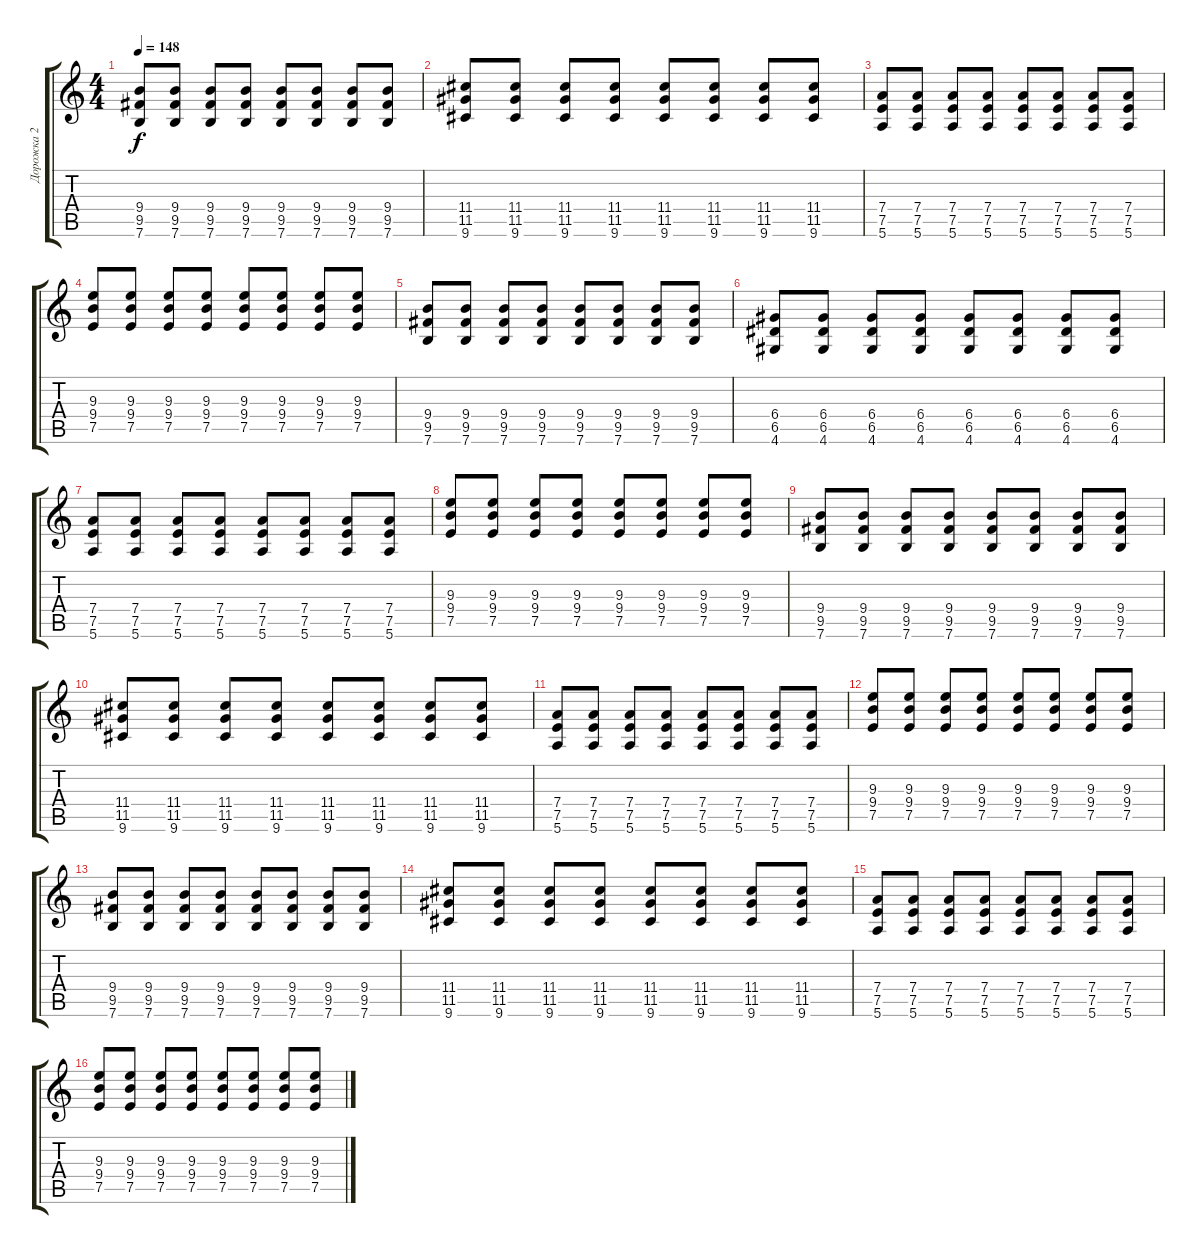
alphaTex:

\track ("Дорожка 2" "Дорожка 2") {instrument overdrivenguitar}
\staff {score tabs}
\tuning (E4 B3 G3 D3 A2 E2) {hide}
\ts (4 4)
\tempo 148
\clef g2
\ks c
(9.4 9.5 7.6).8{dy f} (9.4 9.5 7.6).8 (9.4 9.5 7.6).8 (9.4 9.5 7.6).8 (9.4 9.5 7.6).8 (9.4 9.5 7.6).8 (9.4 9.5 7.6).8 (9.4 9.5 7.6).8 |
(11.4 11.5 9.6).8 (11.4 11.5 9.6).8 (11.4 11.5 9.6).8 (11.4 11.5 9.6).8 (11.4 11.5 9.6).8 (11.4 11.5 9.6).8 (11.4 11.5 9.6).8 (11.4 11.5 9.6).8 |
(7.4 7.5 5.6).8 (7.4 7.5 5.6).8 (7.4 7.5 5.6).8 (7.4 7.5 5.6).8 (7.4 7.5 5.6).8 (7.4 7.5 5.6).8 (7.4 7.5 5.6).8 (7.4 7.5 5.6).8 |
(9.3 9.4 7.5).8 (9.3 9.4 7.5).8 (9.3 9.4 7.5).8 (9.3 9.4 7.5).8 (9.3 9.4 7.5).8 (9.3 9.4 7.5).8 (9.3 9.4 7.5).8 (9.3 9.4 7.5).8 |
(9.4 9.5 7.6).8 (9.4 9.5 7.6).8 (9.4 9.5 7.6).8 (9.4 9.5 7.6).8 (9.4 9.5 7.6).8 (9.4 9.5 7.6).8 (9.4 9.5 7.6).8 (9.4 9.5 7.6).8 |
(6.4 6.5 4.6).8 (6.4 6.5 4.6).8 (6.4 6.5 4.6).8 (6.4 6.5 4.6).8 (6.4 6.5 4.6).8 (6.4 6.5 4.6).8 (6.4 6.5 4.6).8 (6.4 6.5 4.6).8 |
(7.4 7.5 5.6).8 (7.4 7.5 5.6).8 (7.4 7.5 5.6).8 (7.4 7.5 5.6).8 (7.4 7.5 5.6).8 (7.4 7.5 5.6).8 (7.4 7.5 5.6).8 (7.4 7.5 5.6).8 |
(9.3 9.4 7.5).8 (9.3 9.4 7.5).8 (9.3 9.4 7.5).8 (9.3 9.4 7.5).8 (9.3 9.4 7.5).8 (9.3 9.4 7.5).8 (9.3 9.4 7.5).8 (9.3 9.4 7.5).8 |
(9.4 9.5 7.6).8 (9.4 9.5 7.6).8 (9.4 9.5 7.6).8 (9.4 9.5 7.6).8 (9.4 9.5 7.6).8 (9.4 9.5 7.6).8 (9.4 9.5 7.6).8 (9.4 9.5 7.6).8 |
(11.4 11.5 9.6).8 (11.4 11.5 9.6).8 (11.4 11.5 9.6).8 (11.4 11.5 9.6).8 (11.4 11.5 9.6).8 (11.4 11.5 9.6).8 (11.4 11.5 9.6).8 (11.4 11.5 9.6).8 |
(7.4 7.5 5.6).8 (7.4 7.5 5.6).8 (7.4 7.5 5.6).8 (7.4 7.5 5.6).8 (7.4 7.5 5.6).8 (7.4 7.5 5.6).8 (7.4 7.5 5.6).8 (7.4 7.5 5.6).8 |
(9.3 9.4 7.5).8 (9.3 9.4 7.5).8 (9.3 9.4 7.5).8 (9.3 9.4 7.5).8 (9.3 9.4 7.5).8 (9.3 9.4 7.5).8 (9.3 9.4 7.5).8 (9.3 9.4 7.5).8 |
(9.4 9.5 7.6).8 (9.4 9.5 7.6).8 (9.4 9.5 7.6).8 (9.4 9.5 7.6).8 (9.4 9.5 7.6).8 (9.4 9.5 7.6).8 (9.4 9.5 7.6).8 (9.4 9.5 7.6).8 |
(11.4 11.5 9.6).8 (11.4 11.5 9.6).8 (11.4 11.5 9.6).8 (11.4 11.5 9.6).8 (11.4 11.5 9.6).8 (11.4 11.5 9.6).8 (11.4 11.5 9.6).8 (11.4 11.5 9.6).8 |
(7.4 7.5 5.6).8 (7.4 7.5 5.6).8 (7.4 7.5 5.6).8 (7.4 7.5 5.6).8 (7.4 7.5 5.6).8 (7.4 7.5 5.6).8 (7.4 7.5 5.6).8 (7.4 7.5 5.6).8 |
(9.3 9.4 7.5).8 (9.3 9.4 7.5).8 (9.3 9.4 7.5).8 (9.3 9.4 7.5).8 (9.3 9.4 7.5).8 (9.3 9.4 7.5).8 (9.3 9.4 7.5).8 (9.3 9.4 7.5).8
